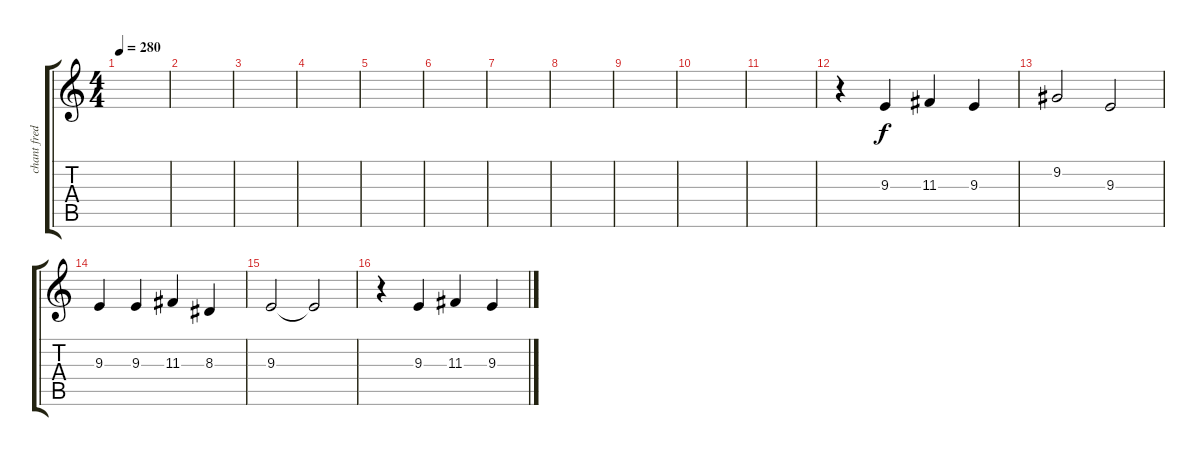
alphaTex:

\track ("chant fred" "chant fred") {instrument lead6voice}
\staff {score tabs}
\tuning (E4 B3 G3 D3 A2 E2) {hide}
\ts (4 4)
\tempo 280
\clef g2
\ks c
|
|
|
|
|
|
|
|
|
|
|
r.4 9.3.4 11.3.4 9.3.4 |
9.2.2 9.3.2 |
9.3.4 9.3.4 11.3.4 8.3.4 |
9.3.2 9.3{t}.2 |
r.4 9.3.4 11.3.4 9.3.4
